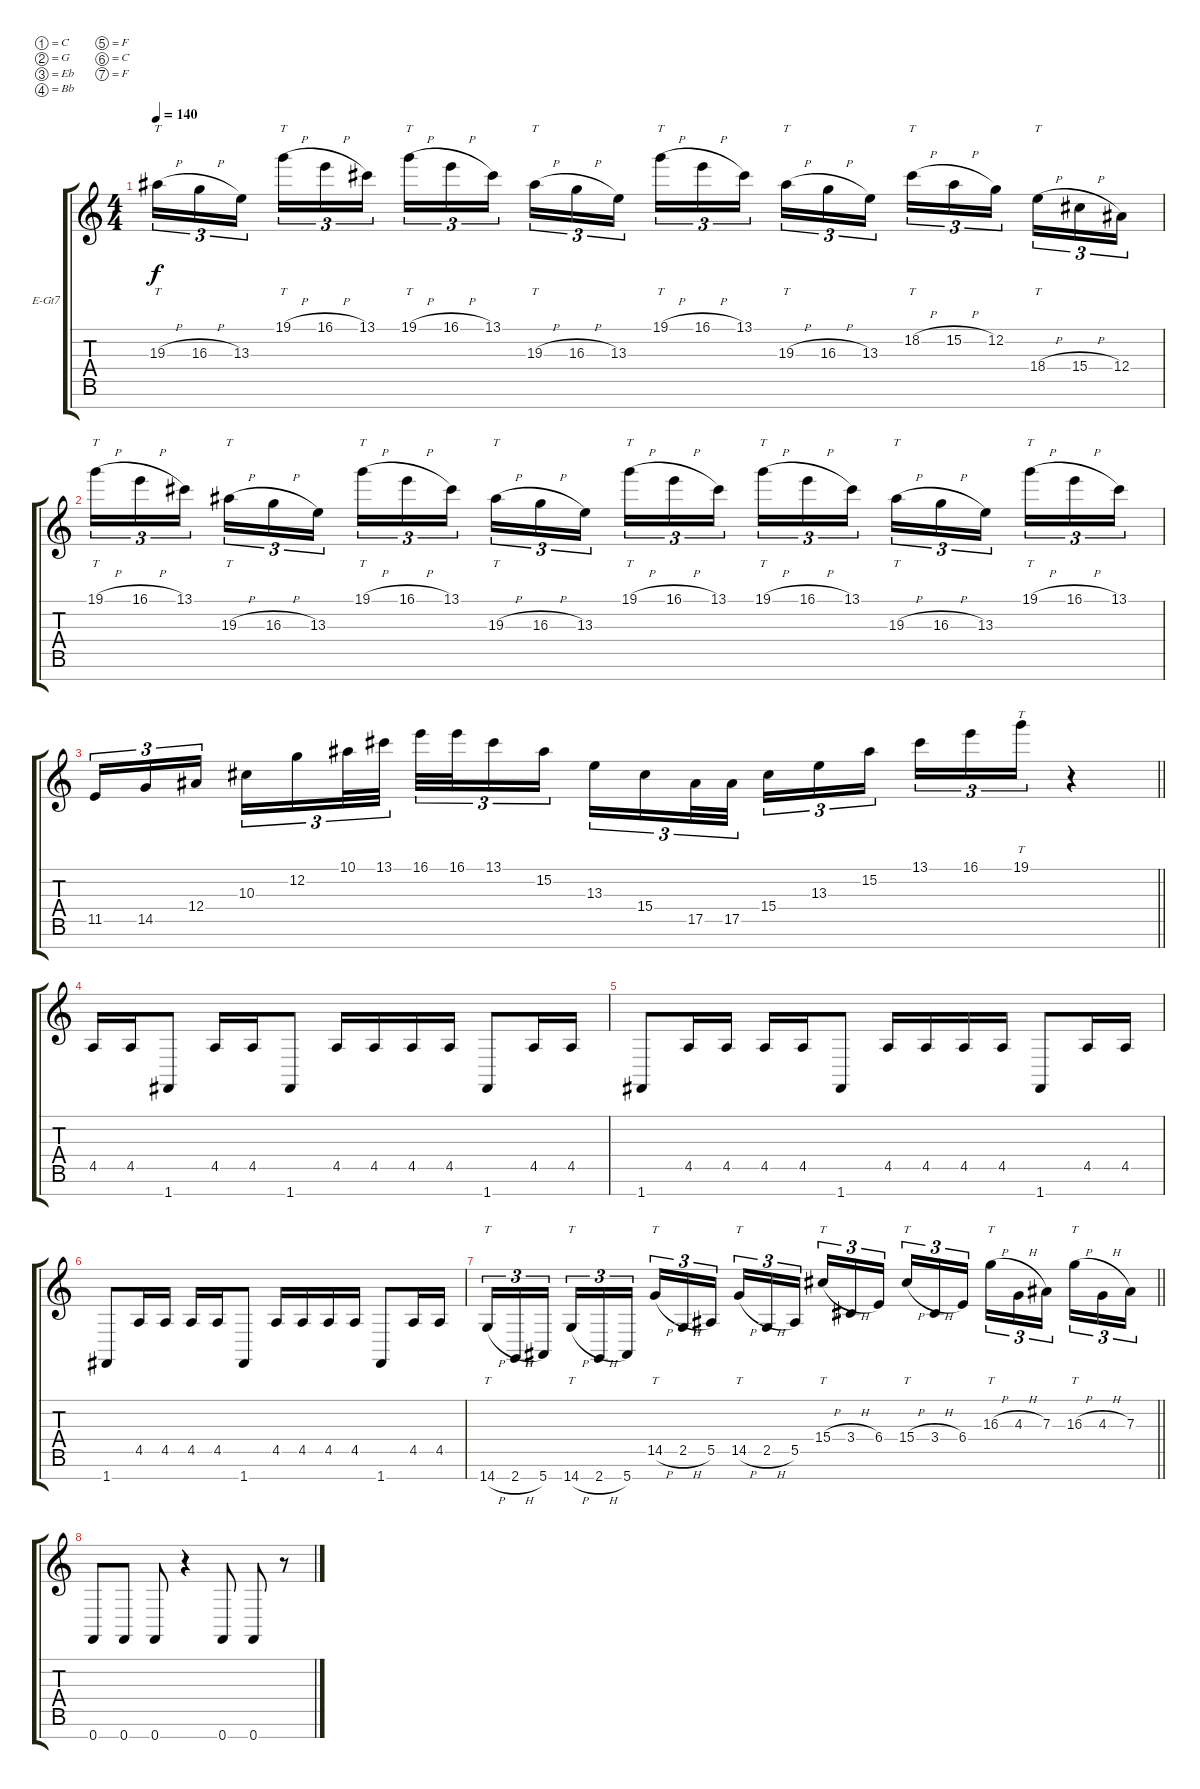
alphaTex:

\bracketExtendMode groupsimilarinstruments
\firstSystemTrackNameOrientation horizontal
\otherSystemsTrackNameOrientation horizontal
\track ("Charlie" "E-Gt7") {instrument distortionguitar}
\staff {score tabs}
\tuning (C4 G3 Eb3 Bb2 F2 C2 F1)
\ts (4 4)
\tempo 140
\clef g2
\ks c
19.3{h}.16{tt tu (3 2) dy f} 16.3{h}.16{tu (3 2)} 13.3.16{tu (3 2)} 19.1{h}.16{tt tu (3 2)} 16.1{h}.16{tu (3 2)} 13.1.16{tu (3 2)} 19.1{h}.16{tt tu (3 2)} 16.1{h}.16{tu (3 2)} 13.1.16{tu (3 2)} 19.3{h}.16{tt tu (3 2)} 16.3{h}.16{tu (3 2)} 13.3.16{tu (3 2)} 19.1{h}.16{tt tu (3 2)} 16.1{h}.16{tu (3 2)} 13.1.16{tu (3 2)} 19.3{h}.16{tt tu (3 2)} 16.3{h}.16{tu (3 2)} 13.3.16{tu (3 2)} 18.2{h}.16{tt tu (3 2)} 15.2{h}.16{tu (3 2)} 12.2.16{tu (3 2)} 18.4{h}.16{tt tu (3 2)} 15.4{h}.16{tu (3 2)} 12.4.16{tu (3 2)} |
19.1{h}.16{tt tu (3 2)} 16.1{h}.16{tu (3 2)} 13.1.16{tu (3 2)} 19.3{h}.16{tt tu (3 2)} 16.3{h}.16{tu (3 2)} 13.3.16{tu (3 2)} 19.1{h}.16{tt tu (3 2)} 16.1{h}.16{tu (3 2)} 13.1.16{tu (3 2)} 19.3{h}.16{tt tu (3 2)} 16.3{h}.16{tu (3 2)} 13.3.16{tu (3 2)} 19.1{h}.16{tt tu (3 2)} 16.1{h}.16{tu (3 2)} 13.1.16{tu (3 2)} 19.1{h}.16{tt tu (3 2)} 16.1{h}.16{tu (3 2)} 13.1.16{tu (3 2)} 19.3{h}.16{tt tu (3 2)} 16.3{h}.16{tu (3 2)} 13.3.16{tu (3 2)} 19.1{h}.16{tt tu (3 2)} 16.1{h}.16{tu (3 2)} 13.1.16{tu (3 2)} |
\barLineRight lightlight
11.5.16{tu (3 2)} 14.5.16{tu (3 2)} 12.4.16{tu (3 2)} 10.3.16{tu (3 2)} 12.2.16{tu (3 2)} 10.1.32{tu (3 2)} 13.1.32{tu (3 2)} 16.1.32{tu (3 2)} 16.1.32{tu (3 2)} 13.1.16{tu (3 2)} 15.2.16{tu (3 2)} 13.3.16{tu (3 2)} 15.4.16{tu (3 2)} 17.5.32{tu (3 2)} 17.5.32{tu (3 2)} 15.4.16{tu (3 2)} 13.3.16{tu (3 2)} 15.2.16{tu (3 2)} 13.1.16{tu (3 2)} 16.1.16{tu (3 2)} 19.1.16{tt tu (3 2)} r.4 |
\section ("" "")
4.5.16 4.5.16 1.7.8 4.5.16 4.5.16 1.7.8 4.5.16 4.5.16 4.5.16 4.5.16 1.7.8 4.5.16 4.5.16 |
1.7.8 4.5.16 4.5.16 4.5.16 4.5.16 1.7.8 4.5.16 4.5.16 4.5.16 4.5.16 1.7.8 4.5.16 4.5.16 |
1.7.8 4.5.16 4.5.16 4.5.16 4.5.16 1.7.8 4.5.16 4.5.16 4.5.16 4.5.16 1.7.8 4.5.16 4.5.16 |
\barLineRight lightlight
14.7{h}.16{tt tu (3 2)} 2.7{h}.16{tu (3 2)} 5.7.16{tu (3 2)} 14.7{h}.16{tt tu (3 2)} 2.7{h}.16{tu (3 2)} 5.7.16{tu (3 2)} 14.5{h}.16{tt tu (3 2)} 2.5{h}.16{tu (3 2)} 5.5.16{tu (3 2)} 14.5{h}.16{tt tu (3 2)} 2.5{h}.16{tu (3 2)} 5.5.16{tu (3 2)} 15.4{h}.16{tt tu (3 2)} 3.4{h}.16{tu (3 2)} 6.4.16{tu (3 2)} 15.4{h}.16{tt tu (3 2)} 3.4{h}.16{tu (3 2)} 6.4.16{tu (3 2)} 16.3{h}.16{tt tu (3 2)} 4.3{h}.16{tu (3 2)} 7.3.16{tu (3 2)} 16.3{h}.16{tt tu (3 2)} 4.3{h}.16{tu (3 2)} 7.3.16{tu (3 2)} |
\section ("" "")
0.7.8 0.7.8 0.7.8 r.4 0.7.8 0.7.8 r.8
